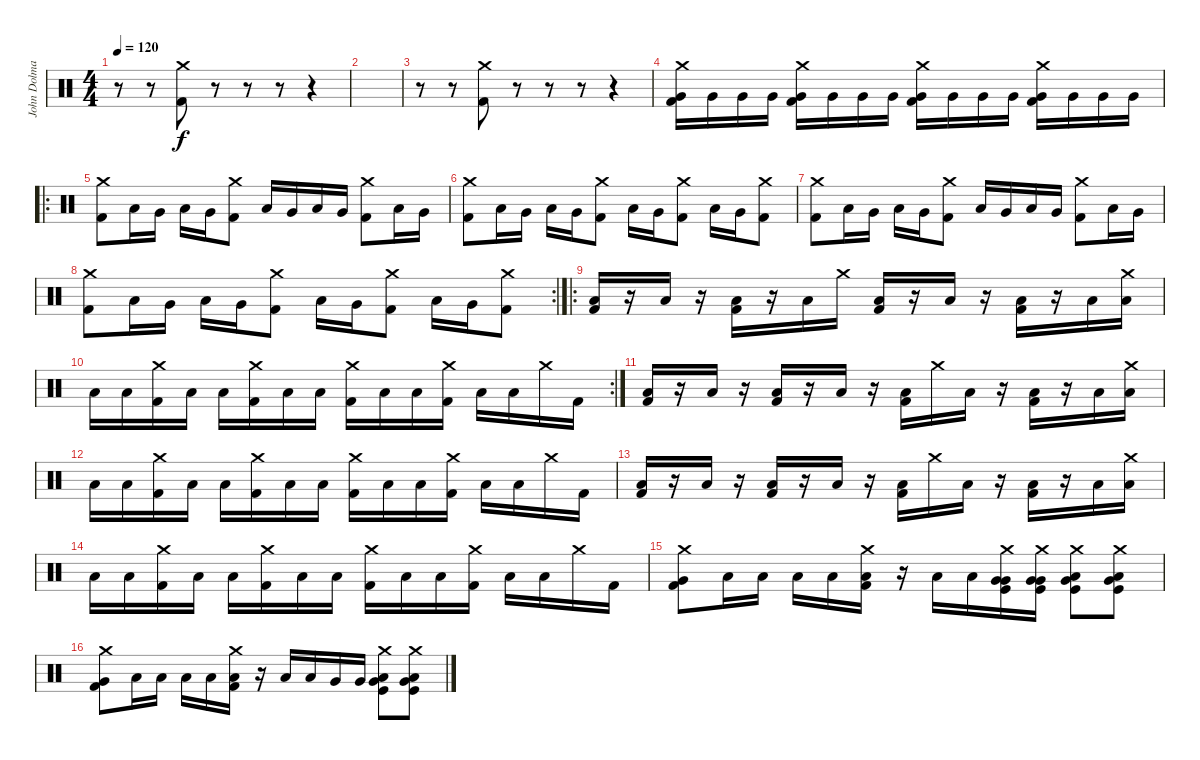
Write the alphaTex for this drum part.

\track ("John Dolmayan" "John Dolma") {instrument percussion}
\staff {score}
\articulation defaults
\ts (4 4)
\tempo 120
\clef neutral
\ks c
r.8{dy f} r.8 ("Crash medium (hit)" "Kick (hit) 2").8 r.8 r.8 r.8 r.4 |
|
r.8 r.8 ("Crash medium (hit)" "Kick (hit) 2").8 r.8 r.8 r.8 r.4 |
("Crash medium (hit)" "Very Low Tom (hit)" "Kick (hit) 2").16 "Very Low Tom (hit)".16 "Very Low Tom (hit)".16 "Very Low Tom (hit)".16 ("Crash medium (hit)" "Very Low Tom (hit)" "Kick (hit) 2").16 "Very Low Tom (hit)".16 "Very Low Tom (hit)".16 "Very Low Tom (hit)".16 ("Crash medium (hit)" "Very Low Tom (hit)" "Kick (hit) 2").16 "Very Low Tom (hit)".16 "Very Low Tom (hit)".16 "Very Low Tom (hit)".16 ("Crash medium (hit)" "Very Low Tom (hit)" "Kick (hit) 2").16 "Very Low Tom (hit)".16 "Very Low Tom (hit)".16 "Very Low Tom (hit)".16 |
\ro
("Crash medium (hit)" "Kick (hit) 2").8 "Low Tom (hit)".16 "Very Low Tom (hit)".16 "Low Tom (hit)".16 "Very Low Tom (hit)".16 ("Crash medium (hit)" "Kick (hit) 2").8 "Low Tom (hit)".16 "Very Low Tom (hit)".16 "Low Tom (hit)".16 "Very Low Tom (hit)".16 ("Crash medium (hit)" "Kick (hit) 2").8 "Low Tom (hit)".16 "Very Low Tom (hit)".16 |
("Crash medium (hit)" "Kick (hit) 2").8 "Low Tom (hit)".16 "Very Low Tom (hit)".16 "Low Tom (hit)".16 "Very Low Tom (hit)".16 ("Crash medium (hit)" "Kick (hit) 2").8 "Low Tom (hit)".16 "Very Low Tom (hit)".16 ("Crash medium (hit)" "Kick (hit) 2").8 "Low Tom (hit)".16 "Very Low Tom (hit)".16 ("Crash medium (hit)" "Kick (hit) 2").8 |
("Crash medium (hit)" "Kick (hit) 2").8 "Low Tom (hit)".16 "Very Low Tom (hit)".16 "Low Tom (hit)".16 "Very Low Tom (hit)".16 ("Crash medium (hit)" "Kick (hit) 2").8 "Low Tom (hit)".16 "Very Low Tom (hit)".16 "Low Tom (hit)".16 "Very Low Tom (hit)".16 ("Crash medium (hit)" "Kick (hit) 2").8 "Low Tom (hit)".16 "Very Low Tom (hit)".16 |
\rc 2
("Crash medium (hit)" "Kick (hit) 2").8 "Low Tom (hit)".16 "Very Low Tom (hit)".16 "Low Tom (hit)".16 "Very Low Tom (hit)".16 ("Crash medium (hit)" "Kick (hit) 2").8 "Low Tom (hit)".16 "Very Low Tom (hit)".16 ("Crash medium (hit)" "Kick (hit) 2").8 "Low Tom (hit)".16 "Very Low Tom (hit)".16 ("Crash medium (hit)" "Kick (hit) 2").8 |
\ro
("Low Tom (hit)" "Kick (hit) 2").16 r.16 "Low Tom (hit)".16 r.16 ("Low Tom (hit)" "Kick (hit) 2").16 r.16 "Low Tom (hit)".16 "Crash medium (hit)".16 ("Low Tom (hit)" "Kick (hit) 2").16 r.16 "Low Tom (hit)".16 r.16 ("Low Tom (hit)" "Kick (hit) 2").16 r.16 "Low Tom (hit)".16 ("Crash medium (hit)" "Low Tom (hit)").16 |
\rc 2 "Low Tom (hit)".16 "Low Tom (hit)".16
("Crash medium (hit)" "Kick (hit) 2").16 "Low Tom (hit)".16 "Low Tom (hit)".16 ("Crash medium (hit)" "Kick (hit) 2").16 "Low Tom (hit)".16 "Low Tom (hit)".16 ("Crash medium (hit)" "Kick (hit) 2").16 "Low Tom (hit)".16 "Low Tom (hit)".16 ("Crash medium (hit)" "Kick (hit) 2").16 "Low Tom (hit)".16 "Low Tom (hit)".16 "Crash medium (hit)".16 "Kick (hit) 2".16 |
("Low Tom (hit)" "Kick (hit) 2").16 r.16 "Low Tom (hit)".16 r.16 ("Low Tom (hit)" "Kick (hit) 2").16 r.16 "Low Tom (hit)".16 r.16 ("Low Tom (hit)" "Kick (hit) 2").16 "Crash medium (hit)".16 "Low Tom (hit)".16 r.16 ("Low Tom (hit)" "Kick (hit) 2").16 r.16 "Low Tom (hit)".16 ("Crash medium (hit)" "Low Tom (hit)").16 |
"Low Tom (hit)".16 "Low Tom (hit)".16 ("Crash medium (hit)" "Kick (hit) 2").16 "Low Tom (hit)".16 "Low Tom (hit)".16 ("Crash medium (hit)" "Kick (hit) 2").16 "Low Tom (hit)".16 "Low Tom (hit)".16 ("Crash medium (hit)" "Kick (hit) 2").16 "Low Tom (hit)".16 "Low Tom (hit)".16 ("Crash medium (hit)" "Kick (hit) 2").16 "Low Tom (hit)".16 "Low Tom (hit)".16 "Crash medium (hit)".16 "Kick (hit) 2".16 |
("Low Tom (hit)" "Kick (hit) 2").16 r.16 "Low Tom (hit)".16 r.16 ("Low Tom (hit)" "Kick (hit) 2").16 r.16 "Low Tom (hit)".16 r.16 ("Low Tom (hit)" "Kick (hit) 2").16 "Crash medium (hit)".16 "Low Tom (hit)".16 r.16 ("Low Tom (hit)" "Kick (hit) 2").16 r.16 "Low Tom (hit)".16 ("Crash medium (hit)" "Low Tom (hit)").16 |
"Low Tom (hit)".16 "Low Tom (hit)".16 ("Crash medium (hit)" "Kick (hit) 2").16 "Low Tom (hit)".16 "Low Tom (hit)".16 ("Crash medium (hit)" "Kick (hit) 2").16 "Low Tom (hit)".16 "Low Tom (hit)".16 ("Crash medium (hit)" "Kick (hit) 2").16 "Low Tom (hit)".16 "Low Tom (hit)".16 ("Crash medium (hit)" "Kick (hit) 2").16 "Low Tom (hit)".16 "Low Tom (hit)".16 "Crash medium (hit)".16 "Kick (hit) 2".16 |
("Crash medium (hit)" "Very Low Tom (hit)" "Kick (hit) 2").8 "Low Tom (hit)".16 "Low Tom (hit)".16 "Low Tom (hit)".16 "Low Tom (hit)".16 ("Crash medium (hit)" "Low Tom (hit)" "Kick (hit) 2").16 r.16 "Low Tom (hit)".16 "Low Tom (hit)".16 ("Crash medium (hit)" "Very Low Tom (hit)" "Very Low Tom (hit)" "Kick (hit)").16 ("Crash medium (hit)" "Very Low Tom (hit)" "Very Low Tom (hit)" "Kick (hit)").16 ("Crash medium (hit)" "Low Tom (hit)" "Very Low Tom (hit)" "Kick (hit)").8 ("Crash medium (hit)" "Low Tom (hit)" "Very Low Tom (hit)" "Kick (hit)").8 |
("Crash medium (hit)" "Very Low Tom (hit)" "Kick (hit) 2").8 "Low Tom (hit)".16 "Low Tom (hit)".16 "Low Tom (hit)".16 "Low Tom (hit)".16 ("Crash medium (hit)" "Low Tom (hit)" "Kick (hit) 2").16 r.16 "Low Tom (hit)".16 "Low Tom (hit)".16 "Very Low Tom (hit)".16 "Very Low Tom (hit)".16 ("Crash medium (hit)" "Low Tom (hit)" "Very Low Tom (hit)" "Kick (hit)").8 ("Crash medium (hit)" "Low Tom (hit)" "Very Low Tom (hit)" "Kick (hit)").8
